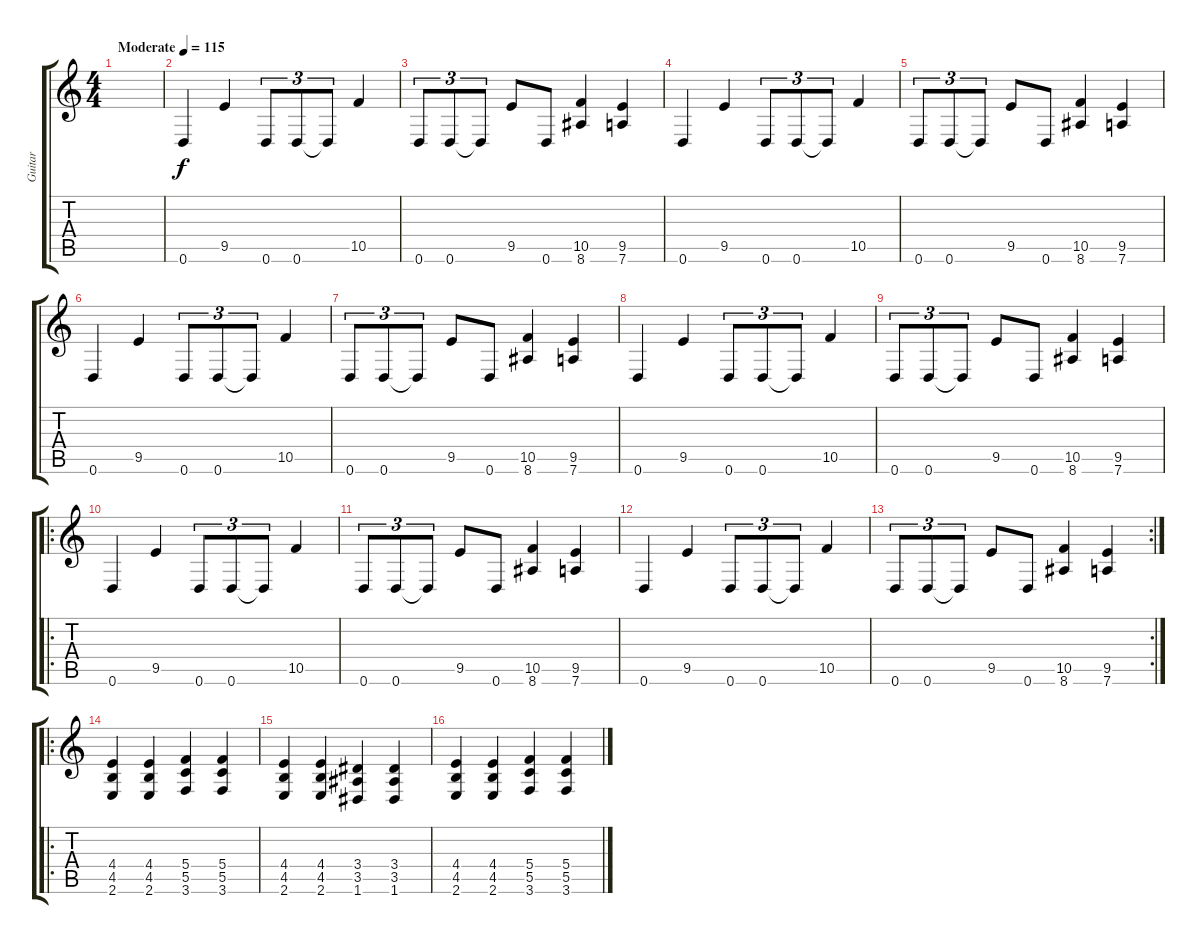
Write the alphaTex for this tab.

\track ("Guitar" "Guitar") {instrument overdrivenguitar}
\staff {score tabs}
\tuning (D4 A3 F3 C3 G2 D2) {hide}
\ts (4 4)
\tempo (115 "Moderate")
\clef g2
\ks c
|
0.6.4 9.5.4 0.6.8{tu (3 2)} 0.6.8{tu (3 2)} 0.6{t}.8{tu (3 2)} 10.5.4 |
0.6.8{tu (3 2)} 0.6.8{tu (3 2)} 0.6{t}.8{tu (3 2)} 9.5.8 0.6.8 (10.5 8.6).4 (9.5 7.6).4 |
0.6.4 9.5.4 0.6.8{tu (3 2)} 0.6.8{tu (3 2)} 0.6{t}.8{tu (3 2)} 10.5.4 |
0.6.8{tu (3 2)} 0.6.8{tu (3 2)} 0.6{t}.8{tu (3 2)} 9.5.8 0.6.8 (10.5 8.6).4 (9.5 7.6).4 |
0.6.4 9.5.4 0.6.8{tu (3 2)} 0.6.8{tu (3 2)} 0.6{t}.8{tu (3 2)} 10.5.4 |
0.6.8{tu (3 2)} 0.6.8{tu (3 2)} 0.6{t}.8{tu (3 2)} 9.5.8 0.6.8 (10.5 8.6).4 (9.5 7.6).4 |
0.6.4 9.5.4 0.6.8{tu (3 2)} 0.6.8{tu (3 2)} 0.6{t}.8{tu (3 2)} 10.5.4 |
0.6.8{tu (3 2)} 0.6.8{tu (3 2)} 0.6{t}.8{tu (3 2)} 9.5.8 0.6.8 (10.5 8.6).4 (9.5 7.6).4 |
\ro
0.6.4 9.5.4 0.6.8{tu (3 2)} 0.6.8{tu (3 2)} 0.6{t}.8{tu (3 2)} 10.5.4 |
0.6.8{tu (3 2)} 0.6.8{tu (3 2)} 0.6{t}.8{tu (3 2)} 9.5.8 0.6.8 (10.5 8.6).4 (9.5 7.6).4 |
0.6.4 9.5.4 0.6.8{tu (3 2)} 0.6.8{tu (3 2)} 0.6{t}.8{tu (3 2)} 10.5.4 |
\rc 2
0.6.8{tu (3 2)} 0.6.8{tu (3 2)} 0.6{t}.8{tu (3 2)} 9.5.8 0.6.8 (10.5 8.6).4 (9.5 7.6).4 |
\ro
(4.4 4.5 2.6).4 (4.4 4.5 2.6).4 (5.4 5.5 3.6).4 (5.4 5.5 3.6).4 |
(4.4 4.5 2.6).4 (4.4 4.5 2.6).4 (3.4 3.5 1.6).4 (3.4 3.5 1.6).4 |
(4.4 4.5 2.6).4 (4.4 4.5 2.6).4 (5.4 5.5 3.6).4 (5.4 5.5 3.6).4
